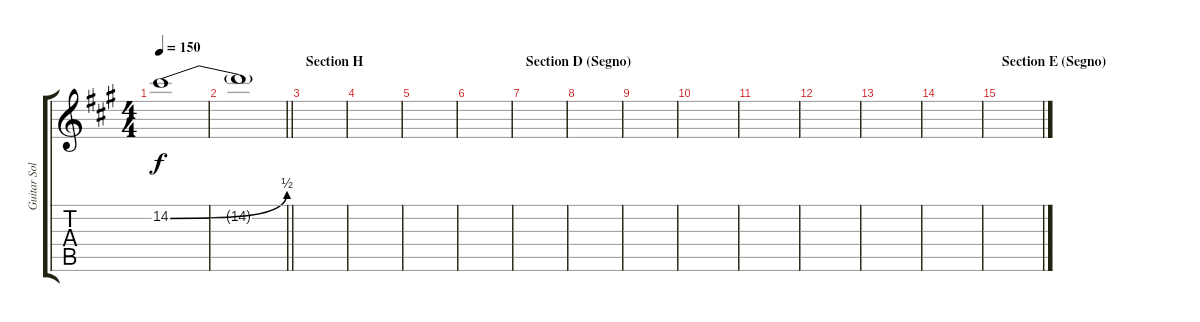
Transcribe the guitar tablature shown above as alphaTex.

\track ("Guitar Solo" "Guitar Sol") {instrument distortionguitar}
\staff {score tabs}
\tuning (E4 B3 G3 D3 A2 E2) {hide}
\ts (4 4)
\tempo 150
\clef g2
\ks a
14.2{be (bend 0 0 60 2)}.1{dy f} |
\barLineRight lightlight
14.2{t}.1 |
\section ("" "Section H")
|
|
|
|
\section ("" "Section D (Segno)")
|
|
|
|
|
|
|
|
\section ("" "Section E (Segno)")
